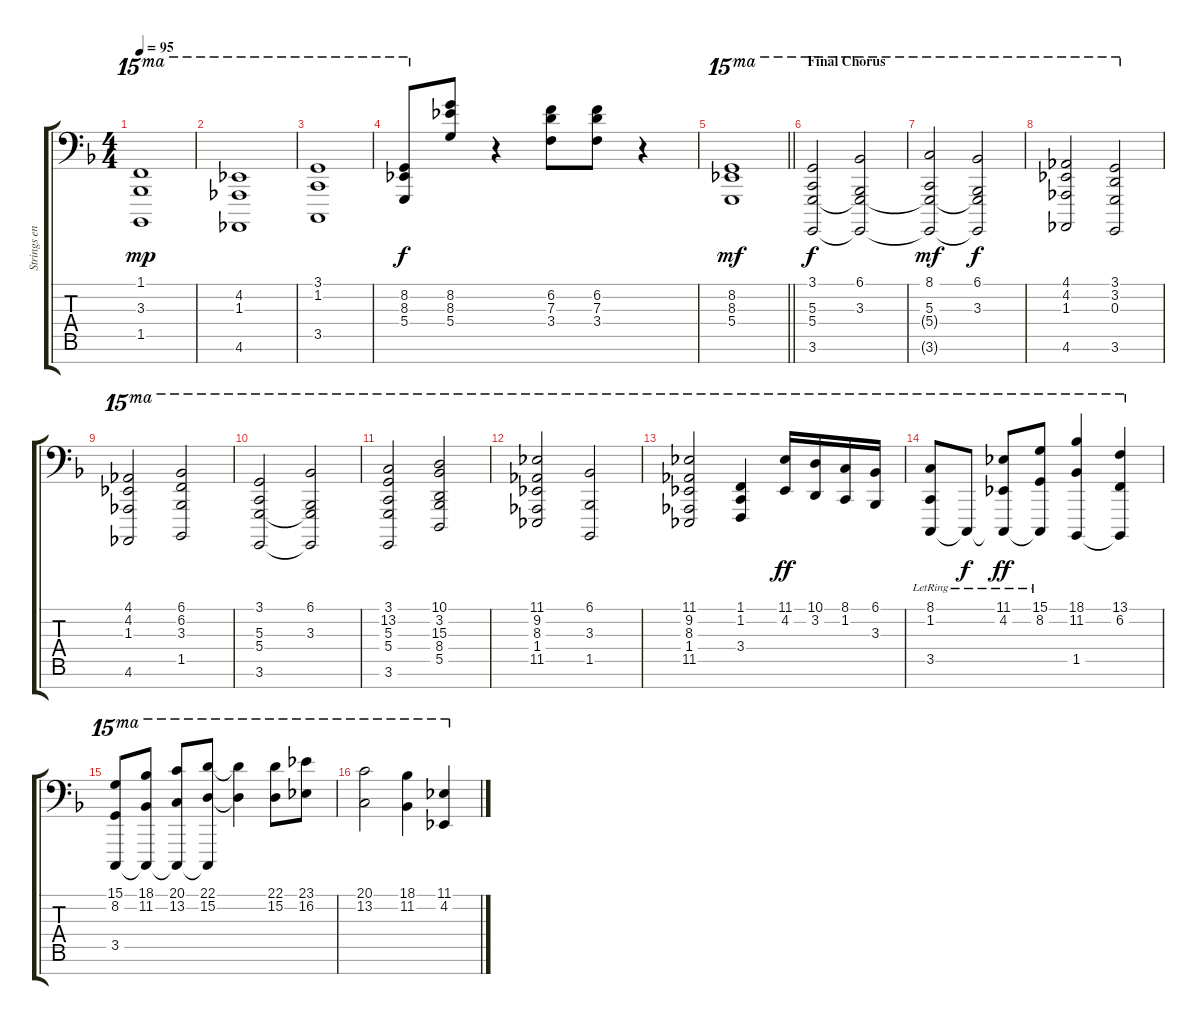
\track ("Strings ensemble" "Strings en") {instrument stringensemble2}
\staff {score tabs}
\tuning (E4 B3 G3 D3 A2 E2 A1) {hide}
\ts (4 4)
\tempo 95
\clef f4
\ks f
(1.1{t} 3.3{t} 1.5{t}).1{ot 15ma dy mp} |
(4.2 1.3 4.6).1{ot 15ma} |
(3.1 1.2 3.5).1{ot 15ma} |
(8.2 8.3 5.4).8{ot 15ma dy f} (8.2 8.3 5.4).8 r.4 (6.2 7.3 3.4).8 (6.2 7.3 3.4).8 r.4 |
\barLineRight lightlight
(8.2 8.3 5.4).1{ot 15ma dy mf} |
\section ("" "Final Chorus")
(3.1 5.3 5.4 3.6).2{ot 15ma dy f} (6.1 3.3 5.4{t} 3.6{t}).2{ot 15ma} |
(8.1 5.3 5.4{t} 3.6{t}).2{ot 15ma dy mf} (6.1 3.3 5.4{t} 3.6{t}).2{ot 15ma dy f} |
(4.1 4.2 1.3 4.6).2{ot 15ma} (3.1 3.2 0.3 3.6).2{ot 15ma} |
(4.1 4.2 1.3 4.6).2{ot 15ma} (6.1 6.2 3.3 1.5).2{ot 15ma} |
(3.1 5.3 5.4 3.6).2{ot 15ma} (6.1 3.3 5.4{t} 3.6{t}).2{ot 15ma} |
(3.1 13.2 5.3 5.4 3.6).2{ot 15ma} (10.1 3.2 15.3 8.4 5.5).2{ot 15ma} |
(11.1 9.2 8.3 1.4 11.5).2{ot 15ma} (6.1 3.3 1.5).2{ot 15ma} |
(11.1 9.2 8.3 1.4 11.5).2{ot 15ma} (1.1 1.2 3.4).4{ot 15ma} (11.1 4.2).16{ot 15ma dy ff} (10.1 3.2).16{ot 15ma} (8.1 1.2).16{ot 15ma} (6.1 3.3).16{ot 15ma} |
(8.1 1.2 3.5{lr}).8{ot 15ma} 3.5{lr t}.8{ot 15ma dy f} (11.1 4.2 3.5{lr t}).8{ot 15ma dy ff} (15.1 8.2 3.5{lr t}).8{ot 15ma} (18.1 11.2 1.5).4{ot 15ma} (13.1 6.2 1.5{t}).4{ot 15ma} |
(15.1 8.2 3.5).8{ot 15ma} (18.1 11.2 3.5{t}).8{ot 15ma} (20.1 13.2 3.5{t}).8{ot 15ma} (22.1 15.2 3.5{t}).8{ot 15ma} (22.1{t} 15.2{t}).4{ot 15ma} (22.1 15.2).8{ot 15ma} (23.1 16.2).8{ot 15ma} |
(20.1 13.2).2{ot 15ma} (18.1 11.2).4{ot 15ma} (11.1 4.2).4{ot 15ma}
